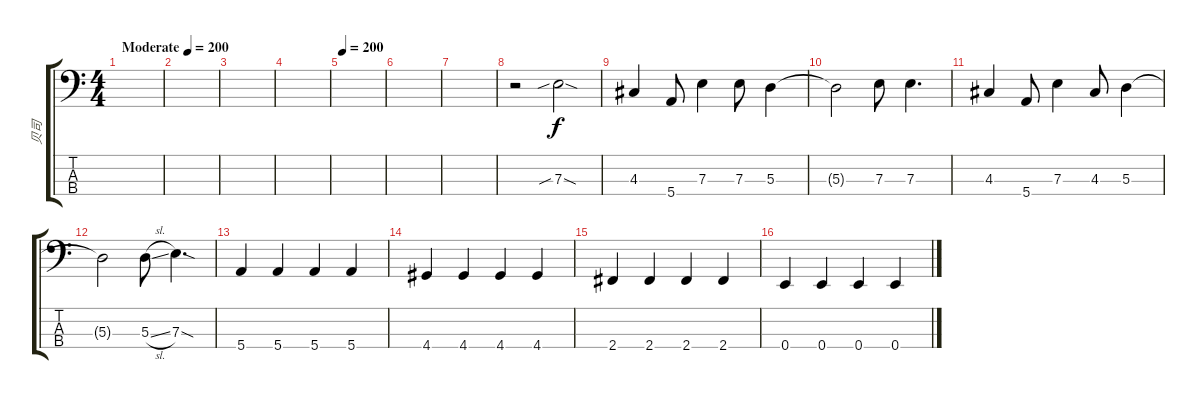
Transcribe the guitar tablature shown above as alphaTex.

\track ("贝司" "贝司") {instrument electricbassfinger}
\staff {score tabs}
\tuning (G2 D2 A1 E1) {hide}
\ts (4 4)
\tempo (200 "Moderate")
\tempo 150
\tempo (200 "Moderate")
\clef f4
\ks c
|
|
|
|
\tempo 200
|
|
|
r.2 7.3{sib sod}.2 |
4.3.4 5.4.8 7.3.4 7.3.8 5.3.4 |
5.3{t}.2 7.3.8 7.3.4{d} |
4.3.4 5.4.8 7.3.4 4.3.8 5.3.4 |
5.3{t}.2 5.3{sl}.8 7.3{sod}.4{d} |
5.4.4 5.4.4 5.4.4 5.4.4 |
4.4.4 4.4.4 4.4.4 4.4.4 |
2.4.4 2.4.4 2.4.4 2.4.4 |
0.4.4 0.4.4 0.4.4 0.4.4
